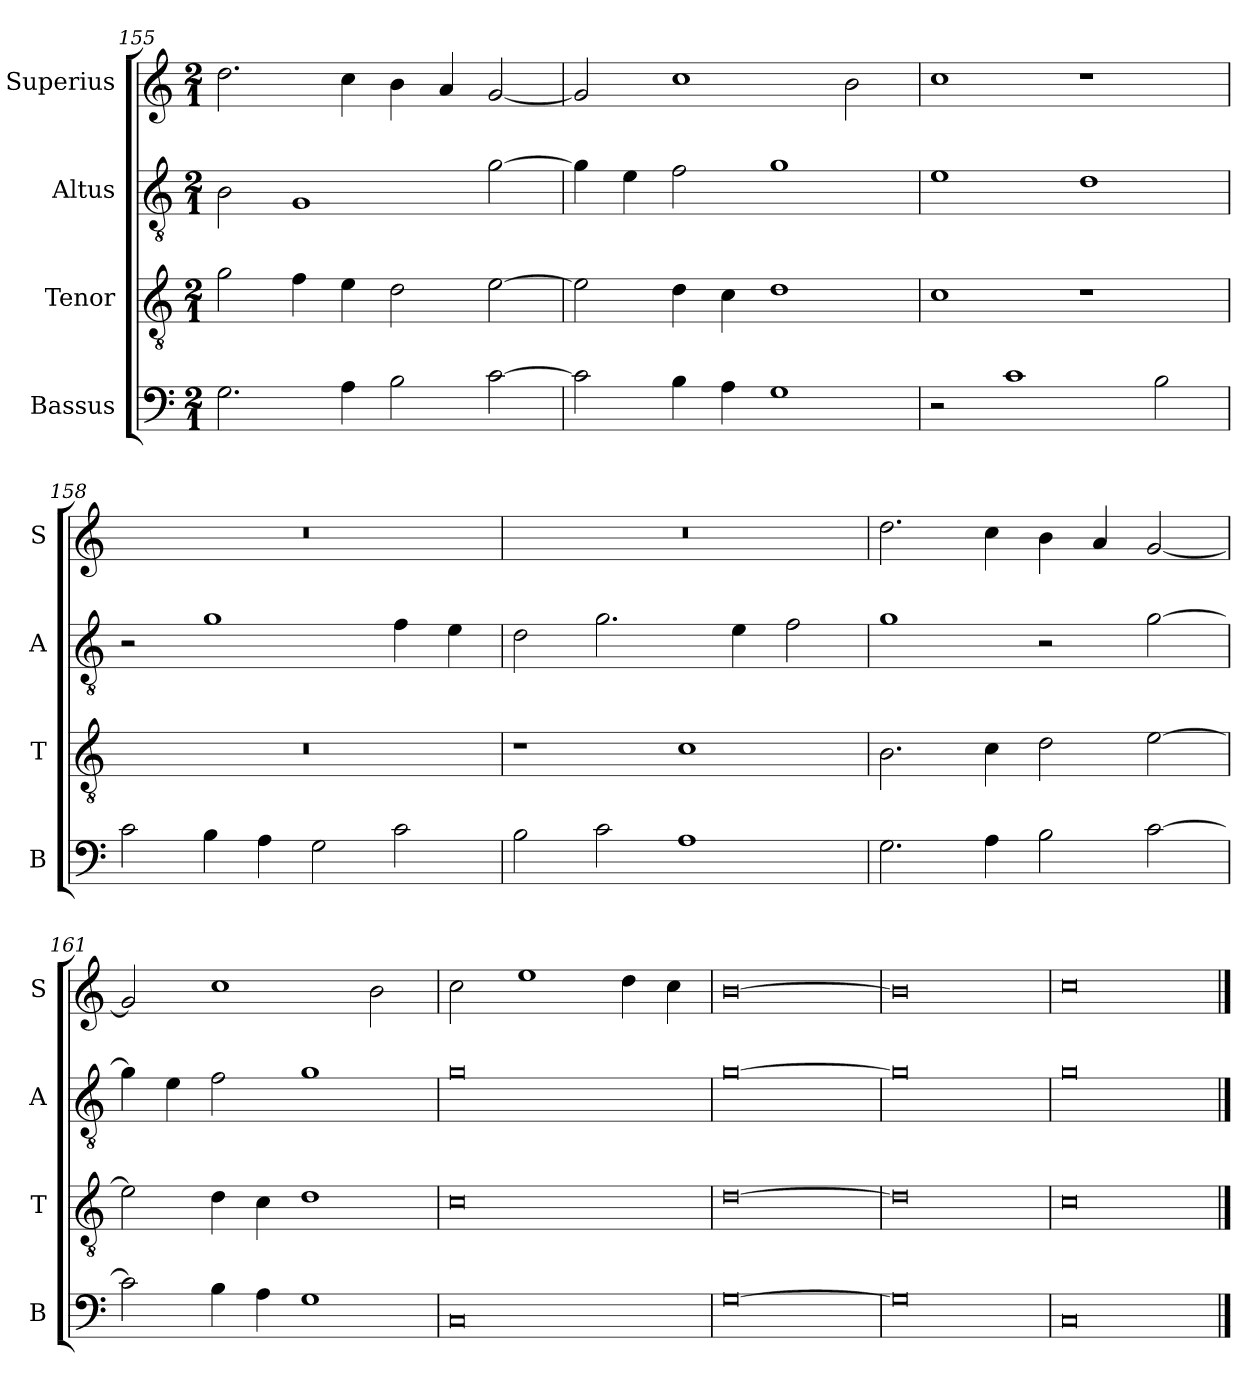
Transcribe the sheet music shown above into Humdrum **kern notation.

**kern	**kern	**kern	**kern
*part4	*part3	*part2	*part1
*staff4	*staff3	*staff2	*staff1
*I"Bassus	*I"Tenor	*I"Altus	*I"Superius
*I'B	*I'T	*I'A	*I'S
*clefF4	*clefGv2	*clefGv2	*clefG2
*k[]	*k[]	*k[]	*k[]
*M2/1	*M2/1	*M2/1	*M2/1
=155	=155	=155	=155
2.G\	2g\	2B\	2.dd\
.	4f\	1G	.
4A\	4e\	.	4cc\
2B\	2d\	.	4b\
.	.	.	4a/
[2c\	[2e\	[2g\	[2g/
=156	=156	=156	=156
2c\]	2e\]	4g\]	2g/]
.	.	4e\	.
4B\	4d\	2f\	1cc
4A\	4c\	.	.
1G	1d	1g	.
.	.	.	2b\
=157	=157	=157	=157
2r	1c	1e	1cc
1c	.	.	.
.	1r	1d	1r
2B\	.	.	.
=158	=158	=158	=158
2c\	0r	2r	0r
4B\	.	1g	.
4A\	.	.	.
2G\	.	.	.
2c\	.	4f\	.
.	.	4e\	.
=159	=159	=159	=159
2B\	1r	2d\	0r
2c\	.	2.g\	.
1A	1c	.	.
.	.	4e\	.
.	.	2f\	.
=160	=160	=160	=160
2.G\	2.B\	1g	2.dd\
4A\	4c\	.	4cc\
2B\	2d\	2r	4b\
.	.	.	4a/
[2c\	[2e\	[2g\	[2g/
=161	=161	=161	=161
2c\]	2e\]	4g\]	2g/]
.	.	4e\	.
4B\	4d\	2f\	1cc
4A\	4c\	.	.
1G	1d	1g	.
.	.	.	2b\
=162	=162	=162	=162
0C	0c	0g	2cc\
.	.	.	1ee
.	.	.	4dd\
.	.	.	4cc\
=163	=163	=163	=163
[0G	[0d	[0g	[0b
=164	=164	=164	=164
0G]	0d]	0g]	0b]
=165	=165	=165	=165
0C	0c	0g	0cc
==	==	==	==
*-	*-	*-	*-
